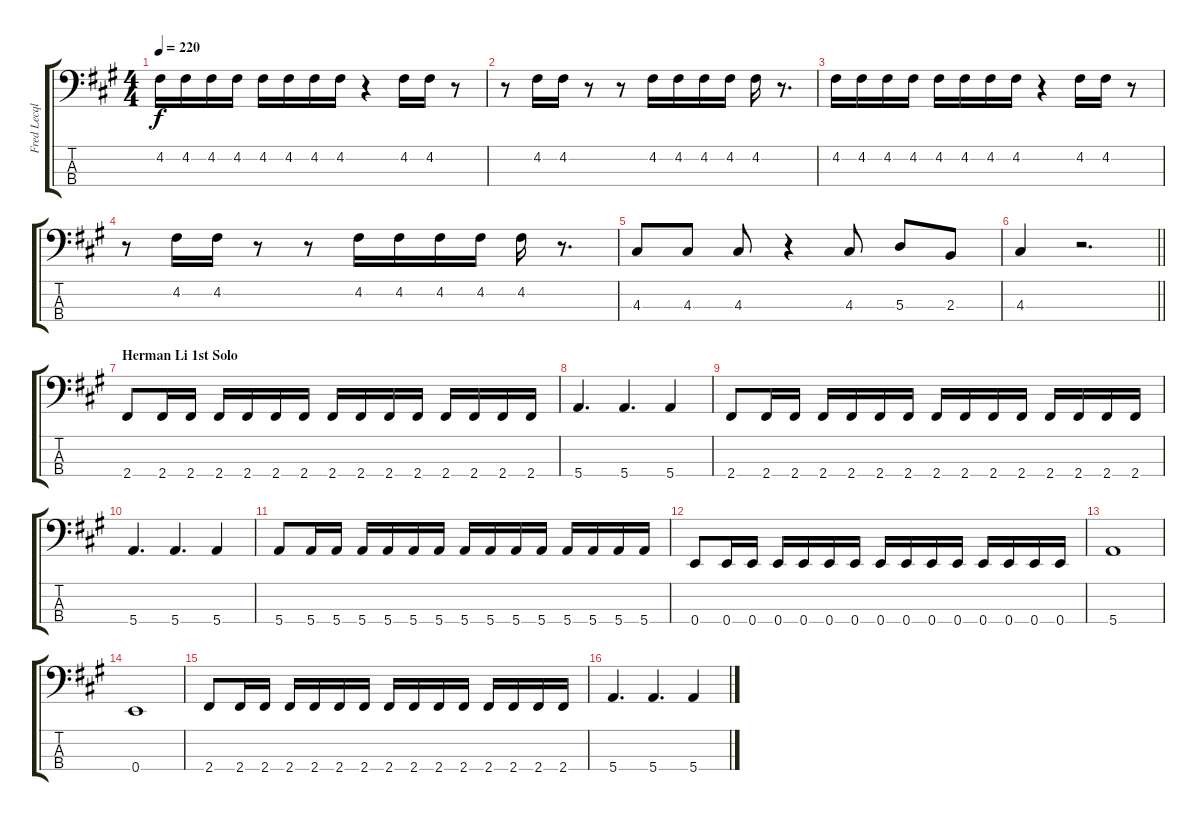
\track ("Fred Lecqlerc" "Fred Lecql") {instrument electricbassfinger}
\staff {score tabs}
\tuning (G2 D2 A1 E1) {hide}
\ts (4 4)
\tempo 220
\clef f4
\ks a
4.2.16{dy f} 4.2.16 4.2.16 4.2.16 4.2.16 4.2.16 4.2.16 4.2.16 r.4 4.2.16 4.2.16 r.8 |
r.8 4.2.16 4.2.16 r.8 r.8 4.2.16 4.2.16 4.2.16 4.2.16 4.2.16 r.8{d} |
4.2.16 4.2.16 4.2.16 4.2.16 4.2.16 4.2.16 4.2.16 4.2.16 r.4 4.2.16 4.2.16 r.8 |
r.8 4.2.16 4.2.16 r.8 r.8 4.2.16 4.2.16 4.2.16 4.2.16 4.2.16 r.8{d} |
4.3.8 4.3.8 4.3.8 r.4 4.3.8 5.3.8 2.3.8 |
\barLineRight lightlight
4.3.4 r.2{d} |
\section ("" "Herman Li 1st Solo")
2.4.8 2.4.16 2.4.16 2.4.16 2.4.16 2.4.16 2.4.16 2.4.16 2.4.16 2.4.16 2.4.16 2.4.16 2.4.16 2.4.16 2.4.16 |
5.4.4{d} 5.4.4{d} 5.4.4 |
2.4.8 2.4.16 2.4.16 2.4.16 2.4.16 2.4.16 2.4.16 2.4.16 2.4.16 2.4.16 2.4.16 2.4.16 2.4.16 2.4.16 2.4.16 |
5.4.4{d} 5.4.4{d} 5.4.4 |
5.4.8 5.4.16 5.4.16 5.4.16 5.4.16 5.4.16 5.4.16 5.4.16 5.4.16 5.4.16 5.4.16 5.4.16 5.4.16 5.4.16 5.4.16 |
0.4.8 0.4.16 0.4.16 0.4.16 0.4.16 0.4.16 0.4.16 0.4.16 0.4.16 0.4.16 0.4.16 0.4.16 0.4.16 0.4.16 0.4.16 |
5.4.1 |
0.4.1 |
2.4.8 2.4.16 2.4.16 2.4.16 2.4.16 2.4.16 2.4.16 2.4.16 2.4.16 2.4.16 2.4.16 2.4.16 2.4.16 2.4.16 2.4.16 |
5.4.4{d} 5.4.4{d} 5.4.4
